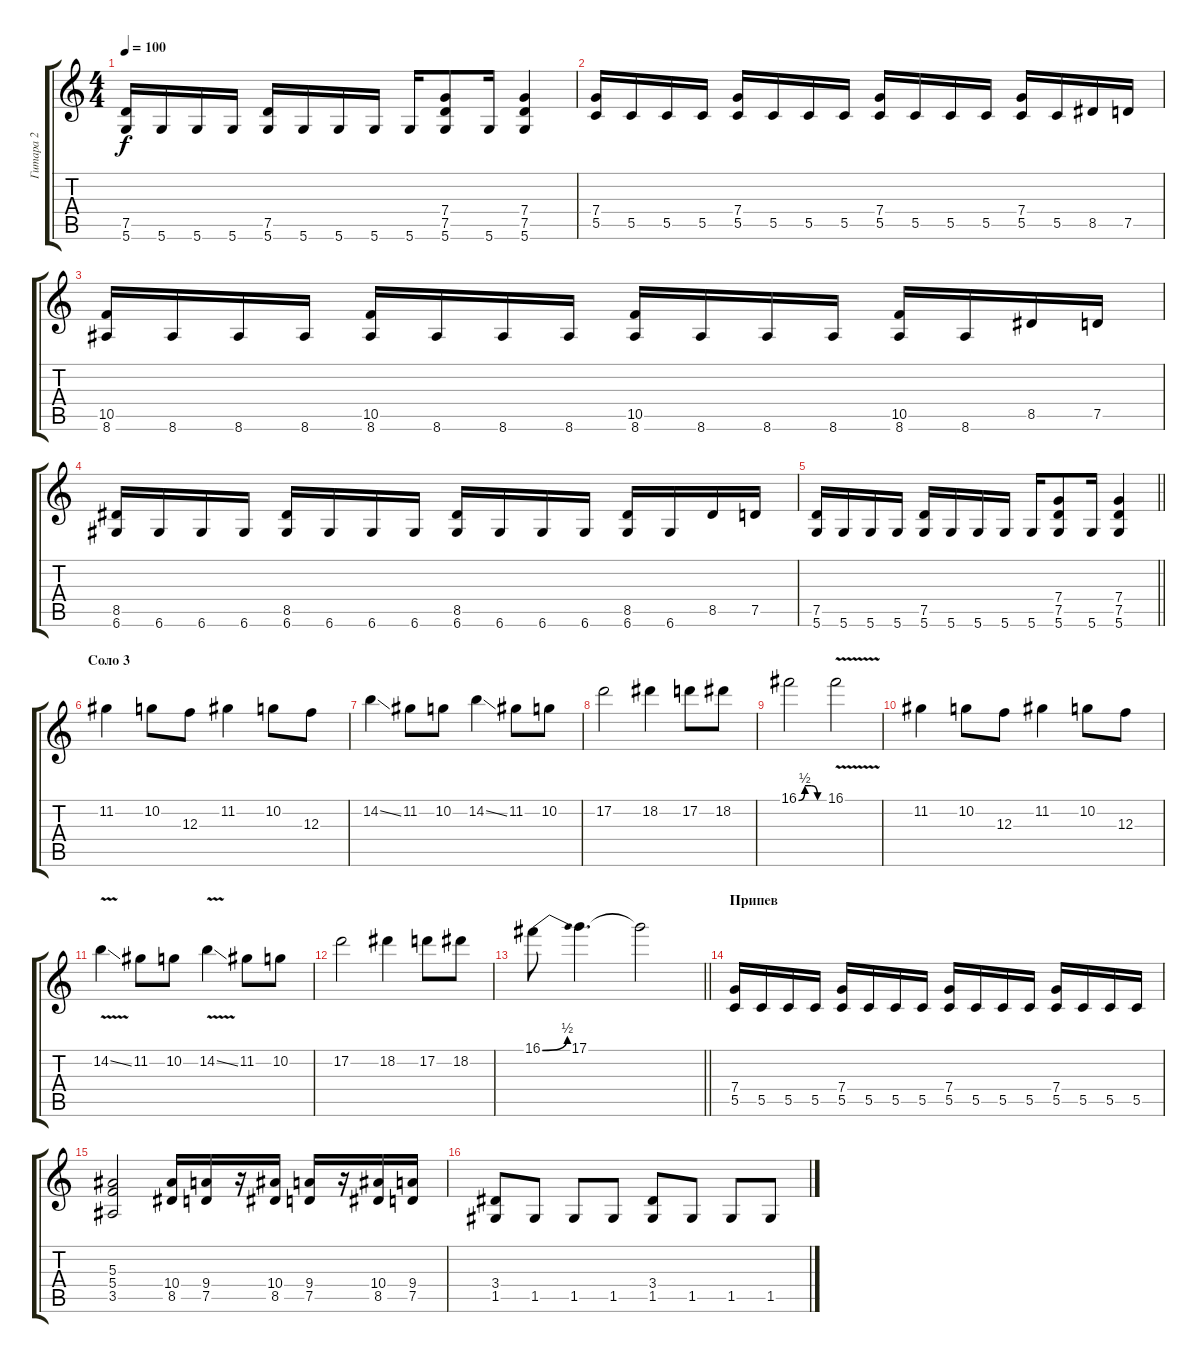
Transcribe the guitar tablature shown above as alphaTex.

\track ("Гитара 2" "Гитара 2") {instrument distortionguitar}
\staff {score tabs}
\tuning (D4 A3 F3 C3 G2 D2) {hide}
\ts (4 4)
\tempo 100
\clef g2
\ks c
(7.5 5.6).16{dy f} 5.6.16 5.6.16 5.6.16 (7.5 5.6).16 5.6.16 5.6.16 5.6.16 5.6.16 (7.4 7.5 5.6).8 5.6.16 (7.4 7.5 5.6).4 |
(7.4 5.5).16 5.5.16 5.5.16 5.5.16 (7.4 5.5).16 5.5.16 5.5.16 5.5.16 (7.4 5.5).16 5.5.16 5.5.16 5.5.16 (7.4 5.5).16 5.5.16 8.5.16 7.5.16 |
(10.5 8.6).16 8.6.16 8.6.16 8.6.16 (10.5 8.6).16 8.6.16 8.6.16 8.6.16 (10.5 8.6).16 8.6.16 8.6.16 8.6.16 (10.5 8.6).16 8.6.16 8.5.16 7.5.16 |
(8.5 6.6).16 6.6.16 6.6.16 6.6.16 (8.5 6.6).16 6.6.16 6.6.16 6.6.16 (8.5 6.6).16 6.6.16 6.6.16 6.6.16 (8.5 6.6).16 6.6.16 8.5.16 7.5.16 |
\barLineRight lightlight
(7.5 5.6).16 5.6.16 5.6.16 5.6.16 (7.5 5.6).16 5.6.16 5.6.16 5.6.16 5.6.16 (7.4 7.5 5.6).8 5.6.16 (7.4 7.5 5.6).4 |
\section ("" "Соло 3")
11.2.4 10.2.8 12.3.8 11.2.4 10.2.8 12.3.8 |
14.2{ss}.4 11.2.8 10.2.8 14.2{ss}.4 11.2.8 10.2.8 |
17.2.2 18.2.4 17.2.8 18.2.8 |
16.1{be (custom 0 0 15 2 30 2 45 0 60 0)}.2 16.1{v}.2 |
11.2.4 10.2.8 12.3.8 11.2.4 10.2.8 12.3.8 |
14.2{v ss}.4 11.2.8 10.2.8 14.2{v ss}.4 11.2.8 10.2.8 |
17.2.2 18.2.4 17.2.8 18.2.8 |
\barLineRight lightlight
16.1{be (bend 0 0 60 2)}.8 17.1.4{d} 17.1{t}.2 |
\section ("" "Припев")
(7.4 5.5).16 5.5.16 5.5.16 5.5.16 (7.4 5.5).16 5.5.16 5.5.16 5.5.16 (7.4 5.5).16 5.5.16 5.5.16 5.5.16 (7.4 5.5).16 5.5.16 5.5.16 5.5.16 |
(5.3 5.4 3.5).2 (10.4 8.5).16 (9.4 7.5).16 r.16 (10.4 8.5).16 (9.4 7.5).16 r.16 (10.4 8.5).16 (9.4 7.5).16 |
(3.4 1.5).8 1.5.8 1.5.8 1.5.8 (3.4 1.5).8 1.5.8 1.5.8 1.5.8
